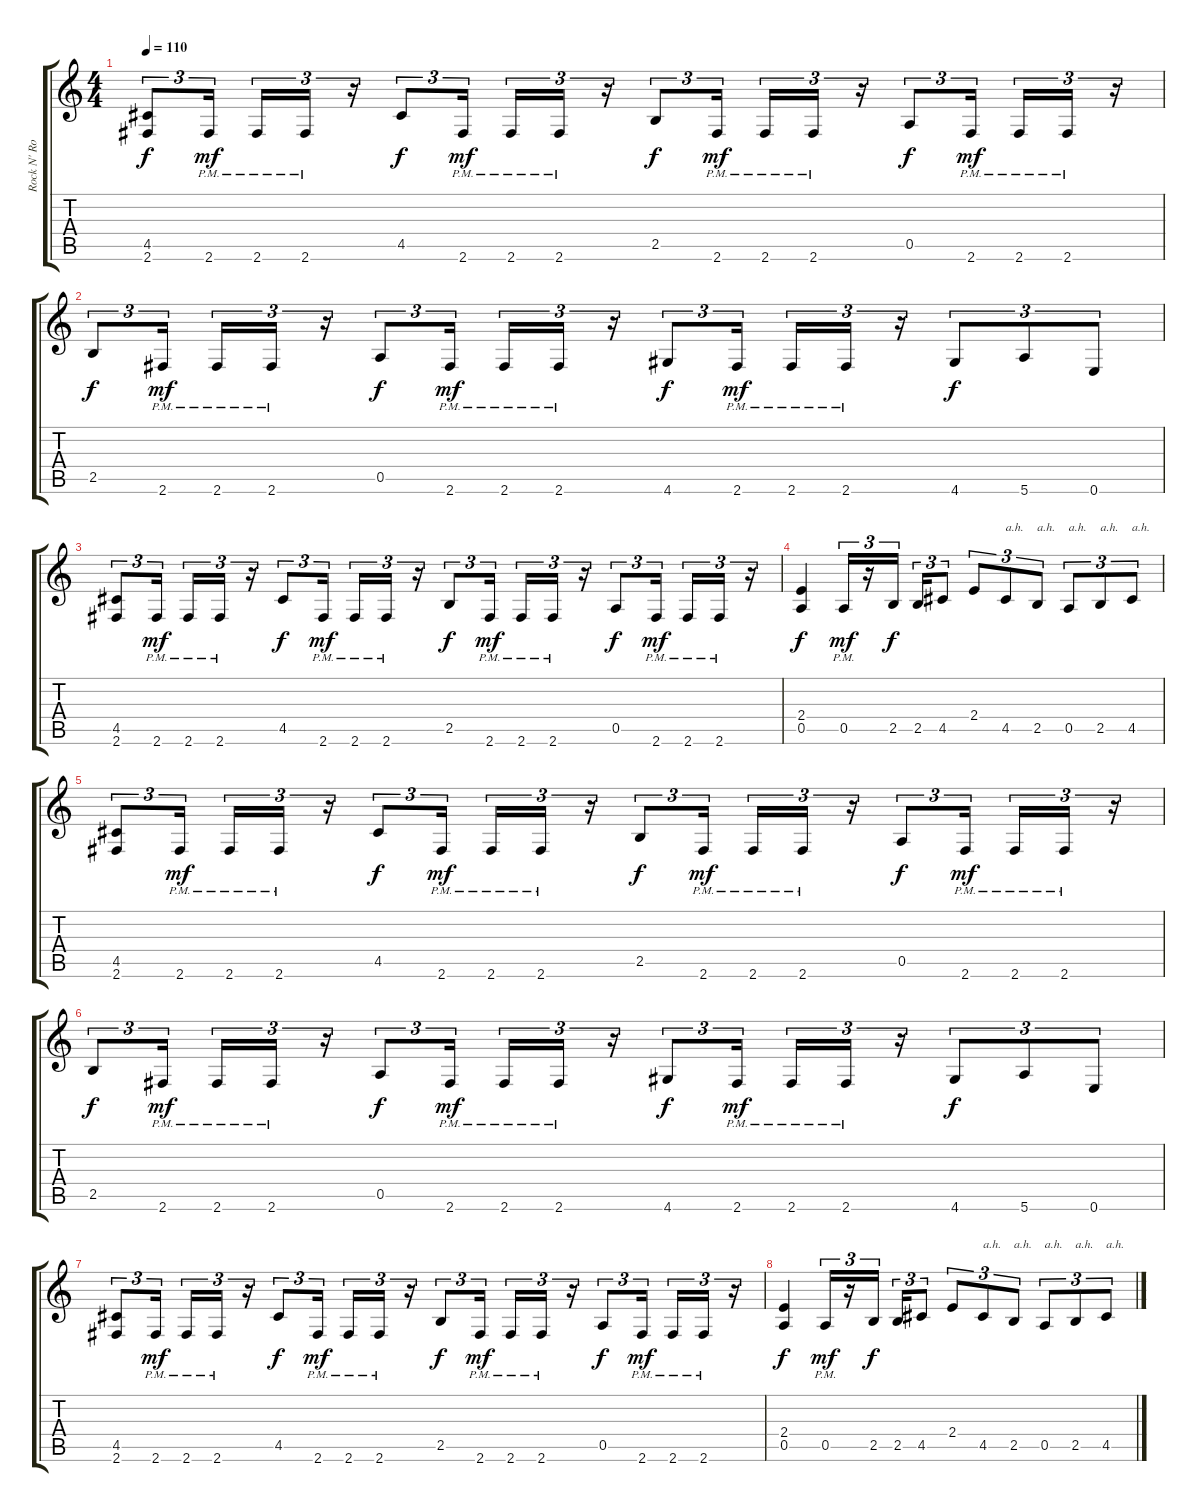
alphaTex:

\track ("Rock N' Rolf (left)" "Rock N' Ro") {instrument distortionguitar}
\staff {score tabs}
\tuning (E4 B3 G3 D3 A2 E2) {hide}
\ts (4 4)
\tempo 110
\clef g2
\ks c
(4.5 2.6).8{tu (3 2) dy f} 2.6{pm}.16{tu (3 2) dy mf} 2.6{pm}.16{tu (3 2)} 2.6{pm}.16{tu (3 2)} r.16{tu (3 2)} 4.5.8{tu (3 2) dy f} 2.6{pm}.16{tu (3 2) dy mf} 2.6{pm}.16{tu (3 2)} 2.6{pm}.16{tu (3 2)} r.16{tu (3 2)} 2.5.8{tu (3 2) dy f} 2.6{pm}.16{tu (3 2) dy mf} 2.6{pm}.16{tu (3 2)} 2.6{pm}.16{tu (3 2)} r.16{tu (3 2)} 0.5.8{tu (3 2) dy f} 2.6{pm}.16{tu (3 2) dy mf} 2.6{pm}.16{tu (3 2)} 2.6{pm}.16{tu (3 2)} r.16{tu (3 2)} |
2.5.8{tu (3 2) dy f} 2.6{pm}.16{tu (3 2) dy mf} 2.6{pm}.16{tu (3 2)} 2.6{pm}.16{tu (3 2)} r.16{tu (3 2)} 0.5.8{tu (3 2) dy f} 2.6{pm}.16{tu (3 2) dy mf} 2.6{pm}.16{tu (3 2)} 2.6{pm}.16{tu (3 2)} r.16{tu (3 2)} 4.6.8{tu (3 2) dy f} 2.6{pm}.16{tu (3 2) dy mf} 2.6{pm}.16{tu (3 2)} 2.6{pm}.16{tu (3 2)} r.16{tu (3 2)} 4.6.8{tu (3 2) dy f} 5.6.8{tu (3 2)} 0.6.8{tu (3 2)} |
(4.5 2.6).8{tu (3 2)} 2.6{pm}.16{tu (3 2) dy mf} 2.6{pm}.16{tu (3 2)} 2.6{pm}.16{tu (3 2)} r.16{tu (3 2)} 4.5.8{tu (3 2) dy f} 2.6{pm}.16{tu (3 2) dy mf} 2.6{pm}.16{tu (3 2)} 2.6{pm}.16{tu (3 2)} r.16{tu (3 2)} 2.5.8{tu (3 2) dy f} 2.6{pm}.16{tu (3 2) dy mf} 2.6{pm}.16{tu (3 2)} 2.6{pm}.16{tu (3 2)} r.16{tu (3 2)} 0.5.8{tu (3 2) dy f} 2.6{pm}.16{tu (3 2) dy mf} 2.6{pm}.16{tu (3 2)} 2.6{pm}.16{tu (3 2)} r.16{tu (3 2)} |
(2.4 0.5).4{dy f} 0.5{pm}.16{tu (3 2) dy mf} r.16{tu (3 2)} 2.5.16{tu (3 2) dy f} 2.5.16{tu (3 2)} 4.5.8{tu (3 2)} 2.4.8{tu (3 2)} 4.5.8{tu (3 2) txt "a.h."} 2.5.8{tu (3 2) txt "a.h."} 0.5.8{tu (3 2) txt "a.h."} 2.5.8{tu (3 2) txt "a.h."} 4.5.8{tu (3 2) txt "a.h."} |
(4.5 2.6).8{tu (3 2)} 2.6{pm}.16{tu (3 2) dy mf} 2.6{pm}.16{tu (3 2)} 2.6{pm}.16{tu (3 2)} r.16{tu (3 2)} 4.5.8{tu (3 2) dy f} 2.6{pm}.16{tu (3 2) dy mf} 2.6{pm}.16{tu (3 2)} 2.6{pm}.16{tu (3 2)} r.16{tu (3 2)} 2.5.8{tu (3 2) dy f} 2.6{pm}.16{tu (3 2) dy mf} 2.6{pm}.16{tu (3 2)} 2.6{pm}.16{tu (3 2)} r.16{tu (3 2)} 0.5.8{tu (3 2) dy f} 2.6{pm}.16{tu (3 2) dy mf} 2.6{pm}.16{tu (3 2)} 2.6{pm}.16{tu (3 2)} r.16{tu (3 2)} |
2.5.8{tu (3 2) dy f} 2.6{pm}.16{tu (3 2) dy mf} 2.6{pm}.16{tu (3 2)} 2.6{pm}.16{tu (3 2)} r.16{tu (3 2)} 0.5.8{tu (3 2) dy f} 2.6{pm}.16{tu (3 2) dy mf} 2.6{pm}.16{tu (3 2)} 2.6{pm}.16{tu (3 2)} r.16{tu (3 2)} 4.6.8{tu (3 2) dy f} 2.6{pm}.16{tu (3 2) dy mf} 2.6{pm}.16{tu (3 2)} 2.6{pm}.16{tu (3 2)} r.16{tu (3 2)} 4.6.8{tu (3 2) dy f} 5.6.8{tu (3 2)} 0.6.8{tu (3 2)} |
(4.5 2.6).8{tu (3 2)} 2.6{pm}.16{tu (3 2) dy mf} 2.6{pm}.16{tu (3 2)} 2.6{pm}.16{tu (3 2)} r.16{tu (3 2)} 4.5.8{tu (3 2) dy f} 2.6{pm}.16{tu (3 2) dy mf} 2.6{pm}.16{tu (3 2)} 2.6{pm}.16{tu (3 2)} r.16{tu (3 2)} 2.5.8{tu (3 2) dy f} 2.6{pm}.16{tu (3 2) dy mf} 2.6{pm}.16{tu (3 2)} 2.6{pm}.16{tu (3 2)} r.16{tu (3 2)} 0.5.8{tu (3 2) dy f} 2.6{pm}.16{tu (3 2) dy mf} 2.6{pm}.16{tu (3 2)} 2.6{pm}.16{tu (3 2)} r.16{tu (3 2)} |
(2.4 0.5).4{dy f} 0.5{pm}.16{tu (3 2) dy mf} r.16{tu (3 2)} 2.5.16{tu (3 2) dy f} 2.5.16{tu (3 2)} 4.5.8{tu (3 2)} 2.4.8{tu (3 2)} 4.5.8{tu (3 2) txt "a.h."} 2.5.8{tu (3 2) txt "a.h."} 0.5.8{tu (3 2) txt "a.h."} 2.5.8{tu (3 2) txt "a.h."} 4.5.8{tu (3 2) txt "a.h."}
